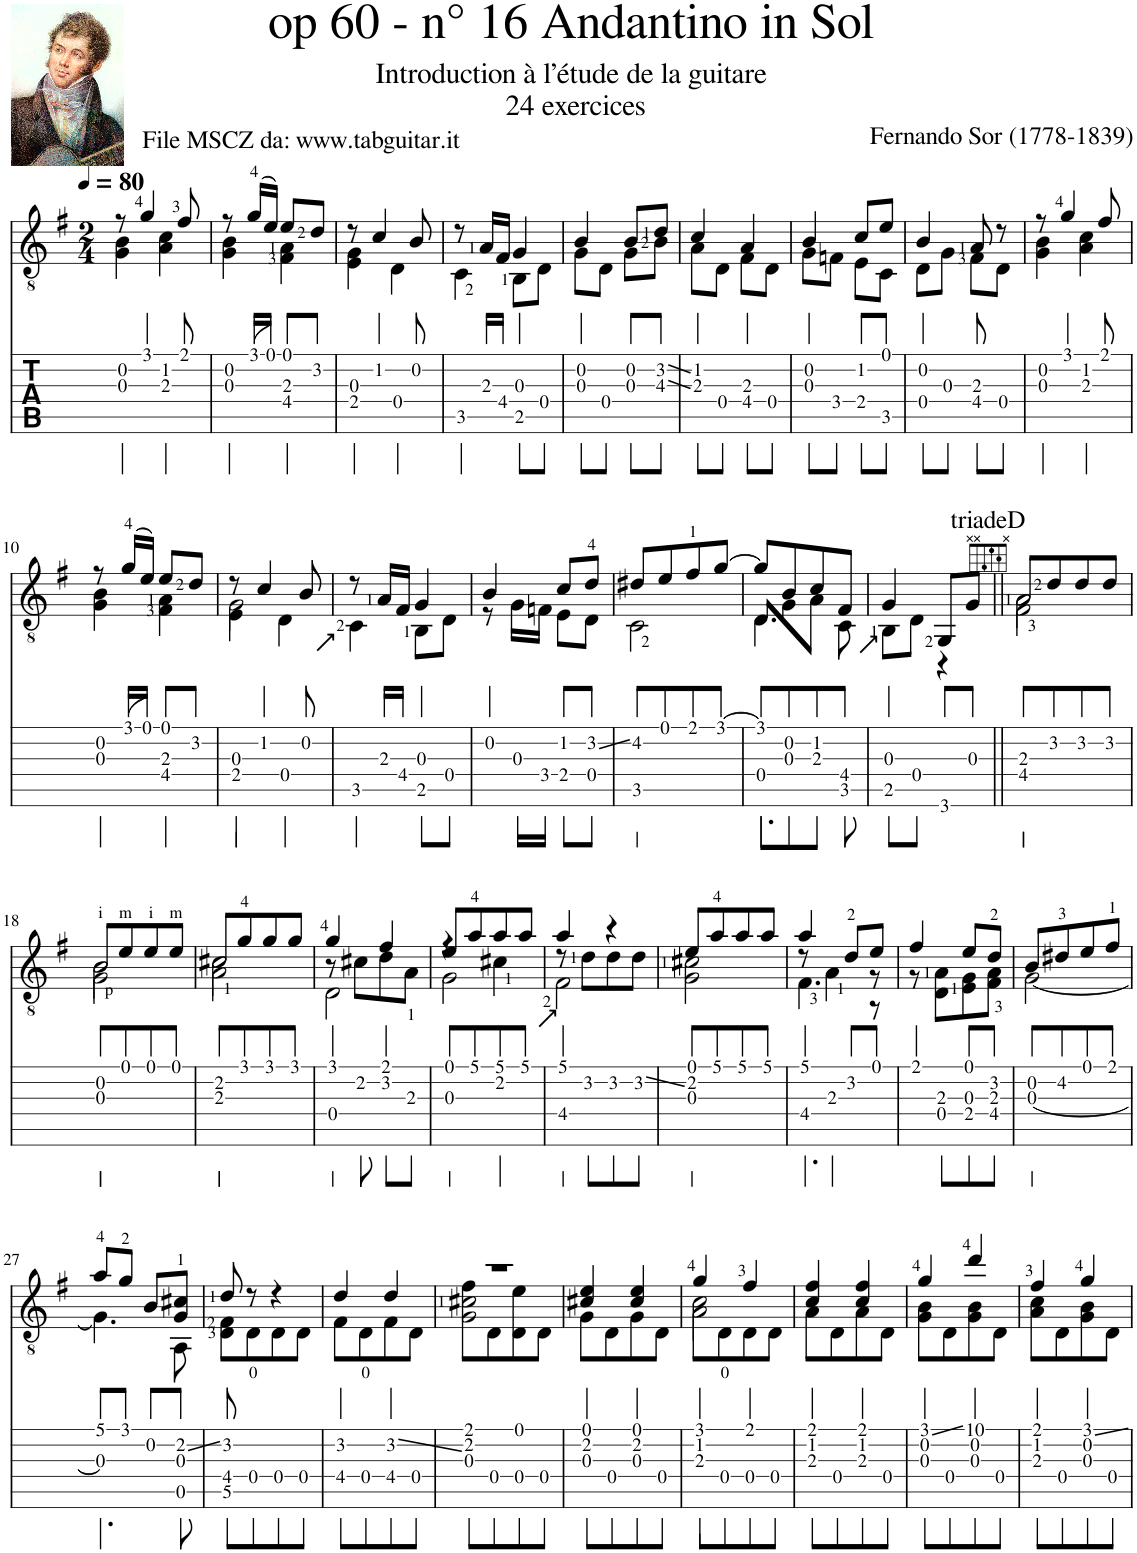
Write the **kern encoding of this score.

**kern	**kern	**harte
*part2	*part1	*part1
*staff2	*staff1	*
*I"Chitarra classica (Intavolatura)	*I"Chitarra classica	*
*stria6	*	*
*	*clefGv2	*
*k[f#]	*k[f#]	*
*M2/4	*M2/4	*
*MM80	*MM80	*
=1	=1	=1
*^	*^	*
8r	4G\ 4B\	8r	4G\ 4B\	.
4g/	.	4g/	.	.
.	4A\ 4c\	.	4A\ 4c\	.
8f#/	.	8f#/	.	.
=2	=2	=2	=2	=2
8r	4G\ 4B\	8r	4G\ 4B\	.
(16g/LL	.	(16g/LL	.	.
16e/JJ)	.	16e/JJ)	.	.
8e/L	4F#\ 4A\	8e/L	4F#\ 4A\	.
8d/J	.	8d/J	.	.
=3	=3	=3	=3	=3
8r	4E\ 4G\	8r	4E\ 4G\	.
4c/	.	4c/	.	.
.	4D\	.	4D\	.
8B/	.	8B/	.	.
=4	=4	=4	=4	=4
8r	4C\	8r	4C\	.
16A/LL	.	16A/LL	.	.
16F#/JJ	.	16F#/JJ	.	.
4G/	8BB\L	4G/	8BB\L	.
.	8D\J	.	8D\J	.
=5	=5	=5	=5	=5
4B/	8G\L	4B/	8G\L	.
.	8D\J	.	8D\J	.
8B/L	8G\L	8B/L	8G\L	.
8d/J	8B\J	8d/J	8B\J	.
=6	=6	=6	=6	=6
4c/	8A\L	4c/	8A\L	.
.	8D\J	.	8D\J	.
4A/	8F#\L	4A/	8F#\L	.
.	8D\J	.	8D\J	.
=7	=7	=7	=7	=7
4B/	8G\L	4B/	8G\L	.
.	8Fn\J	.	8Fn\J	.
8c/L	8E\L	8c/L	8E\L	.
8e/J	8C\J	8e/J	8C\J	.
=8	=8	=8	=8	=8
4B/	8D\L	4B/	8D\L	.
.	8G\J	.	8G\J	.
8A/	8F#\L	8A/	8F#\L	.
8r	8D\J	8r	8D\J	.
=9	=9	=9	=9	=9
8r	4G\ 4B\	8r	4G\ 4B\	.
4g/	.	4g/	.	.
.	4A\ 4c\	.	4A\ 4c\	.
8f#/	.	8f#/	.	.
!!LO:LB:g=z	!!
=10	=10	=10	=10	=10
8r	4G\ 4B\	8r	4G\ 4B\	.
(16g/LL	.	(16g/LL	.	.
16e/JJ)	.	16e/JJ)	.	.
8e/L	4F#\ 4A\	8e/L	4F#\ 4A\	.
8d/J	.	8d/J	.	.
=11	=11	=11	=11	=11
*	*^	*	*^	*
8r	4E\	2G\	8r	4E\	2G\	.
4c/	.	.	4c/	.	.	.
.	4D\	.	.	4D\	.	.
!	!	!	!LO:TX:b:B:t=↗	!	!	!
8B/	.	.	8B/	.	.	.
*	*v	*v	*	*	*	*
*	*	*	*v	*v	*
=12	=12	=12	=12	=12
8r	4C\	8r	4C\	.
16A/LL	.	16A/LL	.	.
16F#/JJ	.	16F#/JJ	.	.
4G/	8BB\L	4G/	8BB\L	.
.	8D\J	.	8D\J	.
=13	=13	=13	=13	=13
4B/	8r	4B/	8r	.
.	16G\LL	.	16G\LL	.
.	16Fn\JJ	.	16Fn\JJ	.
8c/L	8E\L	8c/L	8E\L	.
8d/J	8D\J	8d/J	8D\J	.
=14	=14	=14	=14	=14
8d#X/L	2C\	8d#X/L	2C\	.
8e/	.	8e/	.	.
8f#/	.	8f#/	.	.
[8g/J	.	[8g/J	.	.
=15	=15	=15	=15	=15
*	*^	*	*^	*
8g/L]	8D\L	4.D\	8g/L]	8D/L	4.D\	.
8B/	8G\	.	8B/	8G\	.	.
8c/	8A\J	.	8c/	8A\J	.	.
!	!	!	!LO:TX:b:B:t=↗	!	!	!
8F#/J	8C\	8ryy	8F#/J	8C\	8ryy	.
*	*v	*v	*	*	*	*
*	*	*	*v	*v	*
=16	=16	=16	=16	=16
4G/	8BB\L	4G/	8BB\L	.
.	8D\J	.	8D\J	.
8GG/L	4r	8GG/L	4r	.
8G/J	.	8G/J	.	.
*v	*v	*	*	*
*	*v	*v	*
=17||	=17||	=17||
!LO:N:head=open	!LO:N:head=open	!LO:H:kt=triadeD
*^	*^	*
*	*^	*	*^	*
8A/L	2F#\	2A\	8A/L	2F#\	2A\	N
8d/	.	.	8d/	.	.	.
8d/	.	.	8d/	.	.	.
8d/J	.	.	8d/J	.	.	.
!!LO:LB:g=z	!!	!!
=18	=18	=18	=18	=18	=18	=18
!LO:N:head=open	!	!	!LO:N:head=open	!	!	!
8B/L	2G\	2B\	8B/L	2G\	2B\	.
8e/	.	.	8e/	.	.	.
8e/	.	.	8e/	.	.	.
8e/J	.	.	8e/J	.	.	.
=19	=19	=19	=19	=19	=19	=19
!LO:N:head=open	!	!	!LO:N:head=open	!	!	!
8c#X/L	2A\	2c#\	8c#X/L	2A\	2c#\	.
8g/	.	.	8g/	.	.	.
8g/	.	.	8g/	.	.	.
8g/J	.	.	8g/J	.	.	.
=20	=20	=20	=20	=20	=20	=20
4g/	8r	2D\	4g/	8r	2D\	.
.	8c#X\	.	.	8c#X\L	.	.
4f#/	8d\L	.	4f#/	8d\	.	.
.	8A\J	.	.	8A\J	.	.
=21	=21	=21	=21	=21	=21	=21
8e/L	4r	2G\	8e/L	4r	2G\	.
8a/	.	.	8a/	.	.	.
8a/	4c#X\	.	8a/	4c#X\	.	.
!	!	!	!LO:TX:b:B:t=↗	!	!	!
8a/J	.	.	8a/J	.	.	.
=22	=22	=22	=22	=22	=22	=22
4a/	8r	2F#\	4a/	8r	2F#\	.
.	8d\L	.	.	8d\L	.	.
4r	8d\	.	4r	8d\	.	.
.	8d\J	.	.	8d\J	.	.
*	*v	*v	*	*	*	*
*	*	*	*v	*v	*
=23	=23	=23	=23	=23
8e/L	2G\ 2c#X\	8e/L	2G\ 2c#X\	.
8a/	.	8a/	.	.
8a/	.	8a/	.	.
8a/J	.	8a/J	.	.
=24	=24	=24	=24	=24
*	*^	*	*^	*
4a/	8r	4.F#\	4a/	8r	4.F#\	.
.	4A\	.	.	4A\	.	.
8d/L	.	.	8d/L	.	.	.
8e/J	8r	8r	8e/J	8r	8r	.
*	*v	*v	*	*	*	*
*	*	*	*v	*v	*
=25	=25	=25	=25	=25
4f#/	8r	4f#/	8r	.
.	8D\ 8A\L	.	8D\ 8A\L	.
8e/L	8E\ 8G\	8e/L	8E\ 8G\	.
8d/J	8F#\ 8A\J	8d/J	8F#\ 8A\J	.
=26	=26	=26	=26	=26
8B/L	[2G\	8B/L	[2G\	.
8d#X/	.	8d#X/	.	.
8e/	.	8e/	.	.
8f#/J	.	8f#/J	.	.
!!LO:LB:g=z	!!
=27	=27	=27	=27	=27
8a/L	4.G\]	8a/L	4.G\]	.
8g/J	.	8g/J	.	.
8B/L	.	8B/L	.	.
8G/ 8c#X/J	8AA\	8G/ 8c#X/J	8AA\	.
=28	=28	=28	=28	=28
8d/	8D\ 8F#\L	8d/	8D\ 8F#\L	.
8r	8D\	8r	8D\	.
4r	8D\	4r	8D\	.
.	8D\J	.	8D\J	.
=29	=29	=29	=29	=29
4d/	8F#\L	4d/	8F#\L	.
.	8D\	.	8D\	.
4d/	8F#\	4d/	8F#\	.
.	8D\J	.	8D\J	.
=30	=30	=30	=30	=30
!	!LO:N:n=1:head=open	!	!	!
!	!LO:N:n=2:head=open	!	!LO:N:n=1:head=open	!
!	!	!	!LO:N:n=2:head=open	!
2r	8G\ 8c#X\ 8f#\L	2r	8G\ 8c#X\ 8f#\L	.
.	8D\	.	8D\	.
.	8D\ 8e\	.	8D\ 8e\	.
.	8D\J	.	8D\J	.
=31	=31	=31	=31	=31
4c#X/ 4e/	8G\L	4c#X/ 4e/	8G\L	.
.	8D\	.	8D\	.
4c#/ 4e/	8G\	4c#/ 4e/	8G\	.
.	8D\J	.	8D\J	.
=32	=32	=32	=32	=32
!	!LO:N:head=open	!	!LO:N:head=open	!
*	*^	*	*^	*
4g/	8c\L	2A\	4g/	8c\L	2A\	.
.	8D\	.	.	8D\	.	.
4f#/	8D\	.	4f#/	8D\	.	.
.	8D\J	.	.	8D\J	.	.
*	*v	*v	*	*	*	*
*	*	*	*v	*v	*
=33	=33	=33	=33	=33
4c/ 4f#/	8A\L	4c/ 4f#/	8A\L	.
.	8D\	.	8D\	.
4c/ 4f#/	8A\	4c/ 4f#/	8A\	.
.	8D\J	.	8D\J	.
=34	=34	=34	=34	=34
4g/	8G\ 8B\L	4g/	8G\ 8B\L	.
.	8D\	.	8D\	.
4dd/	8G\ 8B\	4dd/	8G\ 8B\	.
.	8D\J	.	8D\J	.
=35	=35	=35	=35	=35
4f#/	8A\ 8c\L	4f#/	8A\ 8c\L	.
.	8D\	.	8D\	.
4g/	8G\ 8B\	4g/	8G\ 8B\	.
.	8D\J	.	8D\J	.
*v	*v	*	*	*
*	*v	*v	*
=	=	=
*-	*-	*-
